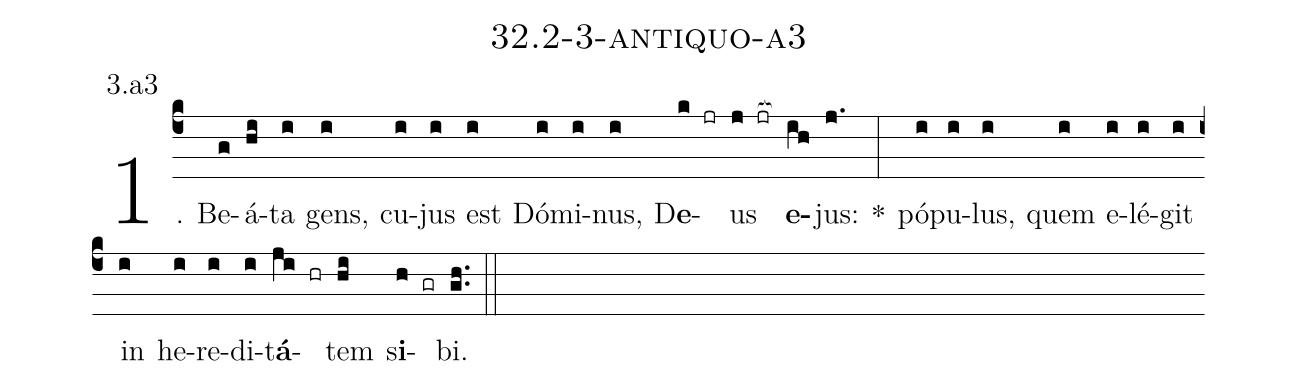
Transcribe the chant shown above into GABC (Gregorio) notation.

name: 32.2-3-antiquo-a3;
annotation: 3.a3;
%%
(c4)1. Be(g)á(hi)ta(i) gens,(i) cu(i)jus(i) est(i) Dó(i)mi(i)nus,(i) D<b>e</b>(k jr)us(j jr[ocb:1{]) <b>e</b>(ih[ocb:0}])jus:(j.) *(:) pó(i)pu(i)lus,(i) quem(i) e(i)lé(i)git(i) in(i) he(i)re(i)di(i)t<b>á</b>(ji hr)tem(hi) s<b>i</b>(h gr)bi.(gh..) (::)
